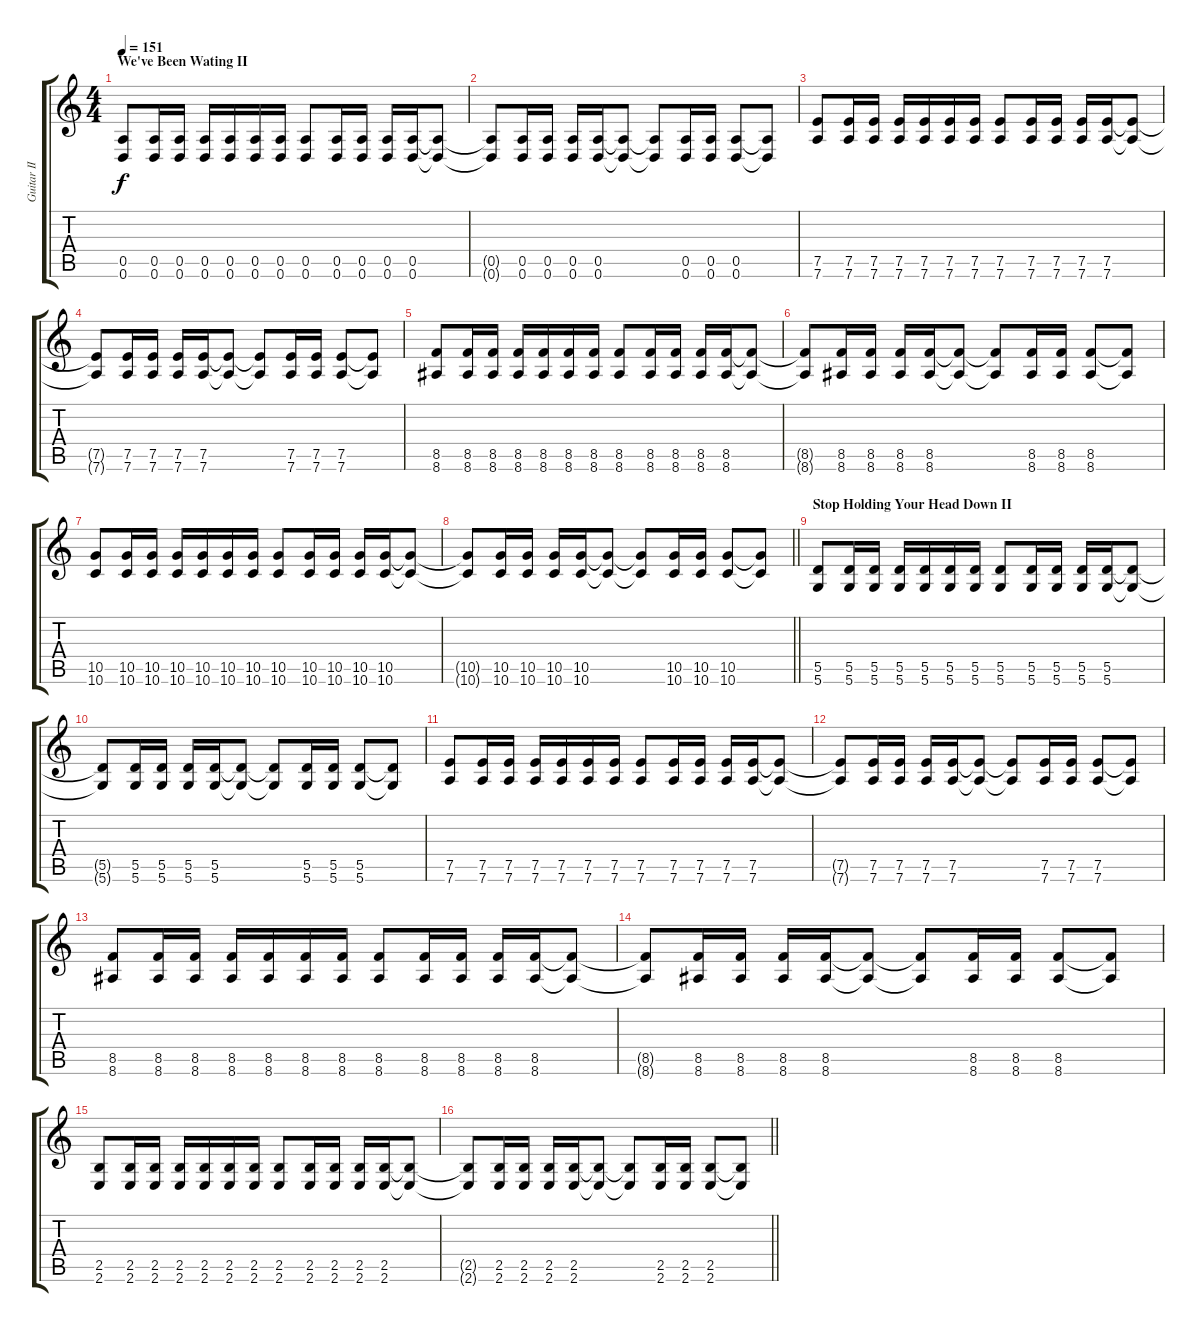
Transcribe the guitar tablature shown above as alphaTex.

\track ("Guitar II" "Guitar II") {instrument overdrivenguitar}
\staff {score tabs}
\tuning (E4 B3 G3 D3 A2 D2) {hide}
\ts (4 4)
\section ("" "We've Been Wating II")
\tempo 151
\clef g2
\ks c
(0.5 0.6).8{dy f volume 10} (0.5 0.6).16 (0.5 0.6).16 (0.5 0.6).16 (0.5 0.6).16 (0.5 0.6).16 (0.5 0.6).16 (0.5 0.6).8 (0.5 0.6).16 (0.5 0.6).16 (0.5 0.6).16 (0.5 0.6).16 (0.5{t} 0.6{t}).8 |
(0.5{t} 0.6{t}).8 (0.5 0.6).16 (0.5 0.6).16 (0.5 0.6).16 (0.5 0.6).16 (0.5{t} 0.6{t}).8 (0.5{t} 0.6{t}).8 (0.5 0.6).16 (0.5 0.6).16 (0.5 0.6).8 (0.5{t} 0.6{t}).8 |
(7.5 7.6).8 (7.5 7.6).16 (7.5 7.6).16 (7.5 7.6).16 (7.5 7.6).16 (7.5 7.6).16 (7.5 7.6).16 (7.5 7.6).8 (7.5 7.6).16 (7.5 7.6).16 (7.5 7.6).16 (7.5 7.6).16 (7.5{t} 7.6{t}).8 |
(7.5{t} 7.6{t}).8 (7.5 7.6).16 (7.5 7.6).16 (7.5 7.6).16 (7.5 7.6).16 (7.5{t} 7.6{t}).8 (7.5{t} 7.6{t}).8 (7.5 7.6).16 (7.5 7.6).16 (7.5 7.6).8 (7.5{t} 7.6{t}).8 |
(8.5 8.6).8 (8.5 8.6).16 (8.5 8.6).16 (8.5 8.6).16 (8.5 8.6).16 (8.5 8.6).16 (8.5 8.6).16 (8.5 8.6).8 (8.5 8.6).16 (8.5 8.6).16 (8.5 8.6).16 (8.5 8.6).16 (8.5{t} 8.6{t}).8 |
(8.5{t} 8.6{t}).8 (8.5 8.6).16 (8.5 8.6).16 (8.5 8.6).16 (8.5 8.6).16 (8.5{t} 8.6{t}).8 (8.5{t} 8.6{t}).8 (8.5 8.6).16 (8.5 8.6).16 (8.5 8.6).8 (8.5{t} 8.6{t}).8 |
(10.5 10.6).8 (10.5 10.6).16 (10.5 10.6).16 (10.5 10.6).16 (10.5 10.6).16 (10.5 10.6).16 (10.5 10.6).16 (10.5 10.6).8 (10.5 10.6).16 (10.5 10.6).16 (10.5 10.6).16 (10.5 10.6).16 (10.5{t} 10.6{t}).8 |
\barLineRight lightlight
(10.5{t} 10.6{t}).8 (10.5 10.6).16 (10.5 10.6).16 (10.5 10.6).16 (10.5 10.6).16 (10.5{t} 10.6{t}).8 (10.5{t} 10.6{t}).8 (10.5 10.6).16 (10.5 10.6).16 (10.5 10.6).8 (10.5{t} 10.6{t}).8 |
\section ("" "Stop Holding Your Head Down II")
(5.5 5.6).8 (5.5 5.6).16 (5.5 5.6).16 (5.5 5.6).16 (5.5 5.6).16 (5.5 5.6).16 (5.5 5.6).16 (5.5 5.6).8 (5.5 5.6).16 (5.5 5.6).16 (5.5 5.6).16 (5.5 5.6).16 (5.5{t} 5.6{t}).8 |
(5.5{t} 5.6{t}).8 (5.5 5.6).16 (5.5 5.6).16 (5.5 5.6).16 (5.5 5.6).16 (5.5{t} 5.6{t}).8 (5.5{t} 5.6{t}).8 (5.5 5.6).16 (5.5 5.6).16 (5.5 5.6).8 (5.5{t} 5.6{t}).8 |
(7.5 7.6).8 (7.5 7.6).16 (7.5 7.6).16 (7.5 7.6).16 (7.5 7.6).16 (7.5 7.6).16 (7.5 7.6).16 (7.5 7.6).8 (7.5 7.6).16 (7.5 7.6).16 (7.5 7.6).16 (7.5 7.6).16 (7.5{t} 7.6{t}).8 |
(7.5{t} 7.6{t}).8 (7.5 7.6).16 (7.5 7.6).16 (7.5 7.6).16 (7.5 7.6).16 (7.5{t} 7.6{t}).8 (7.5{t} 7.6{t}).8 (7.5 7.6).16 (7.5 7.6).16 (7.5 7.6).8 (7.5{t} 7.6{t}).8 |
(8.5 8.6).8 (8.5 8.6).16 (8.5 8.6).16 (8.5 8.6).16 (8.5 8.6).16 (8.5 8.6).16 (8.5 8.6).16 (8.5 8.6).8 (8.5 8.6).16 (8.5 8.6).16 (8.5 8.6).16 (8.5 8.6).16 (8.5{t} 8.6{t}).8 |
(8.5{t} 8.6{t}).8 (8.5 8.6).16 (8.5 8.6).16 (8.5 8.6).16 (8.5 8.6).16 (8.5{t} 8.6{t}).8 (8.5{t} 8.6{t}).8 (8.5 8.6).16 (8.5 8.6).16 (8.5 8.6).8 (8.5{t} 8.6{t}).8 |
(2.5 2.6).8 (2.5 2.6).16 (2.5 2.6).16 (2.5 2.6).16 (2.5 2.6).16 (2.5 2.6).16 (2.5 2.6).16 (2.5 2.6).8 (2.5 2.6).16 (2.5 2.6).16 (2.5 2.6).16 (2.5 2.6).16 (2.5{t} 2.6{t}).8 |
\barLineRight lightlight
(2.5{t} 2.6{t}).8 (2.5 2.6).16 (2.5 2.6).16 (2.5 2.6).16 (2.5 2.6).16 (2.5{t} 2.6{t}).8 (2.5{t} 2.6{t}).8 (2.5 2.6).16 (2.5 2.6).16 (2.5 2.6).8 (2.5{t} 2.6{t}).8
